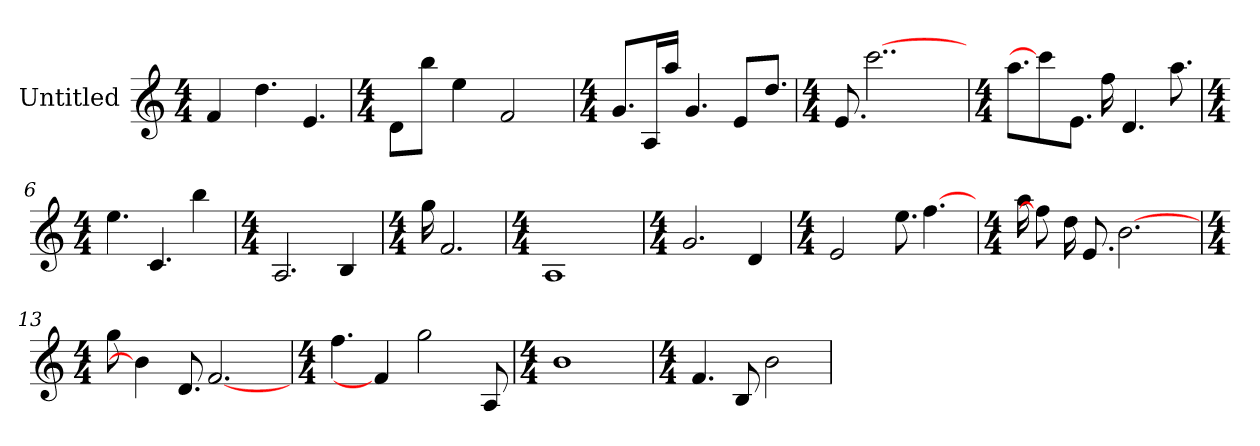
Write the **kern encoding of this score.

**kern
*part1
*staff1
*I"Untitled
*k[]
*C:
*M4/4
=1
4f
!LO:N:vis=4.
4dd
!LO:N:vis=4.
4e
=2
*k[]
*C:
*M4/4
8dL
8bbJ
4ee
2f
=3
*k[]
*C:
*M4/4
!LO:N:vis=8.
8gL
16AL
16aaJJ
!LO:N:vis=4.
4g
8eL
!LO:N:vis=8.
8ddJ
=4
*k[]
*C:
*M4/4
!LO:N:vis=8.
8e
[2..ccc
=5
*k[]
*C:
*M4/4
!LO:N:vis=8.
8aaL
8ccc]
!LO:N:vis=8.
8eJ
16ff
!LO:N:vis=4.
4d
!LO:N:vis=8.
8aa
=6
*k[]
*C:
*M4/4
!LO:N:vis=4.
4ee
!LO:N:vis=4.
4c
4bb
=7
*k[]
*C:
*M4/4
!LO:N:vis=2.
2A
4B
=8
*k[]
*C:
*M4/4
16gg
!LO:N:vis=2.
2f
=9
*k[]
*C:
*M4/4
1A
=10
*k[]
*C:
*M4/4
!LO:N:vis=2.
2g
4d
=11
*k[]
*C:
*M4/4
2e
!LO:N:vis=8.
8ee
[4.ff
=12
*k[]
*C:
*M4/4
16aa
8ff]
16dd
!LO:N:vis=8.
8e
[2.b
=13
*k[]
*C:
*M4/4
8gg
4b]
!LO:N:vis=8.
8d
[2.f
=14
*k[]
*C:
*M4/4
!LO:N:vis=4.
4ff
4f]
2gg
8A
=15
*k[]
*C:
*M4/4
1b
=16
*k[]
*C:
*M4/4
!LO:N:vis=4.
4f
8B
2b
=
*-
